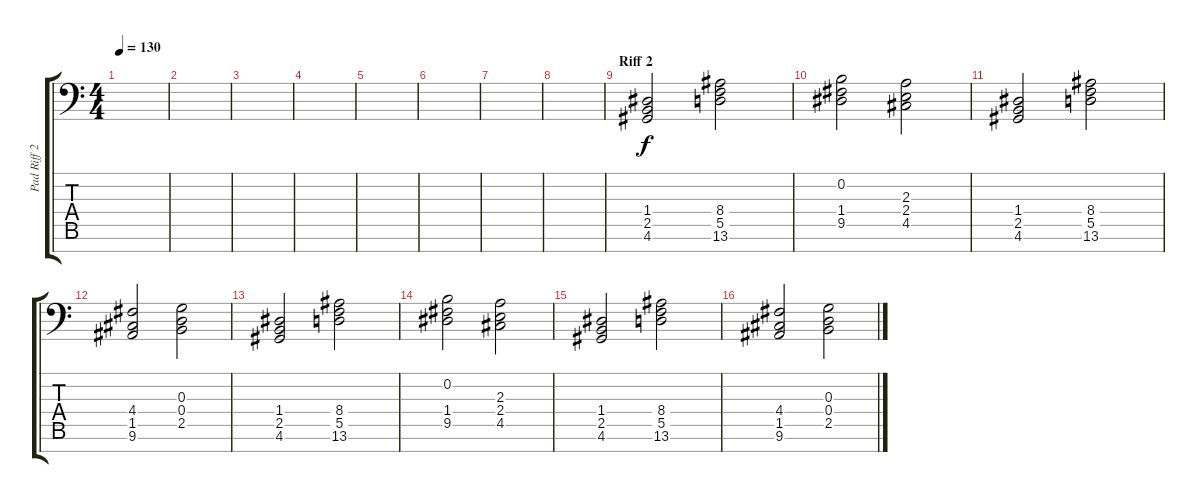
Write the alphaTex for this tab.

\track ("Pad Riff 2" "Pad Riff 2") {instrument choiraahs}
\staff {score tabs}
\tuning (E4 B3 G3 D3 A2 E2 C-1) {hide}
\ts (4 4)
\tempo 130
\clef f4
\ks c
|
|
|
|
|
|
|
|
\section ("" "Riff 2")
(1.4 2.5 4.6).2 (8.4 5.5 13.6).2 |
(0.2 1.4 9.5).2 (2.3 2.4 4.5).2 |
(1.4 2.5 4.6).2 (8.4 5.5 13.6).2 |
(4.4 1.5 9.6).2 (0.3 0.4 2.5).2 |
(1.4 2.5 4.6).2 (8.4 5.5 13.6).2 |
(0.2 1.4 9.5).2 (2.3 2.4 4.5).2 |
(1.4 2.5 4.6).2 (8.4 5.5 13.6).2 |
(4.4 1.5 9.6).2 (0.3 0.4 2.5).2
